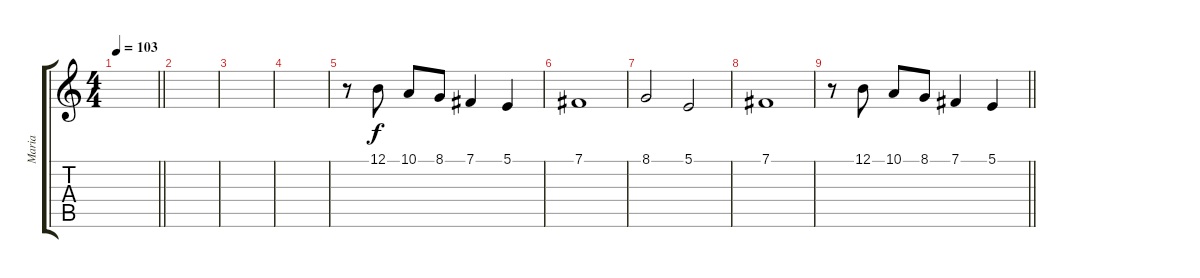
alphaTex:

\track ("Maria" "Maria") {instrument oboe}
\staff {score tabs}
\tuning (B3 Gb3 D3 A2 E2 B1) {hide}
\ts (4 4)
\tempo 103
\clef g2
\barLineRight lightlight
\ks c
|
|
|
|
r.8 12.1.8 10.1.8 8.1.8 7.1.4 5.1.4 |
7.1.1 |
8.1.2 5.1.2 |
7.1.1 |
\barLineRight lightlight
r.8 12.1.8 10.1.8 8.1.8 7.1.4 5.1.4
